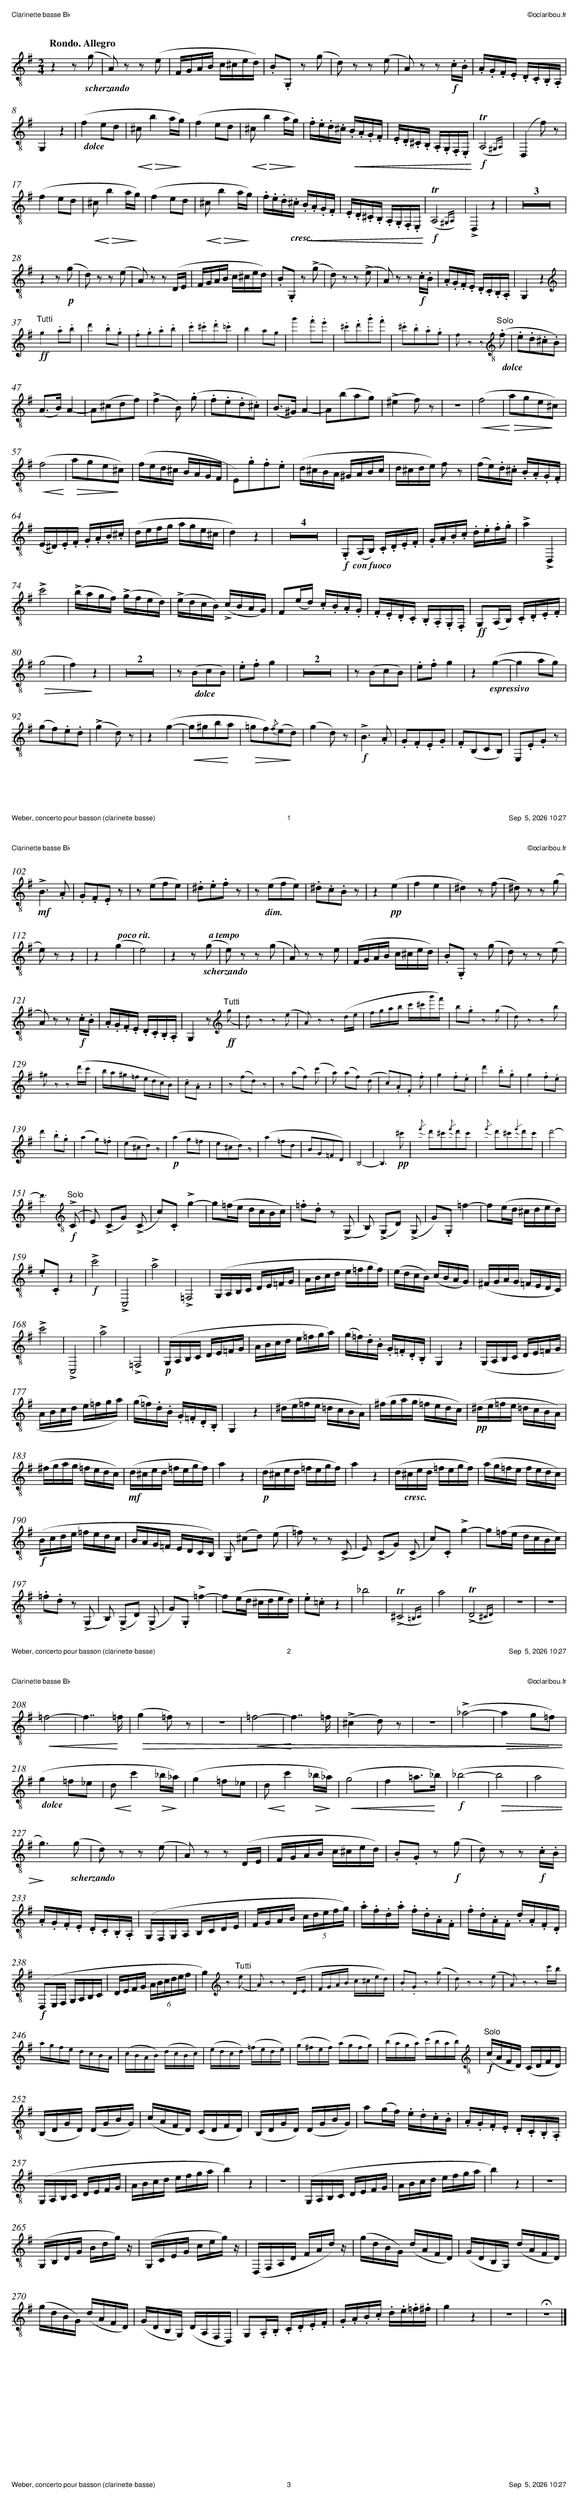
X:1
M:2/4
L:1/16
Q:"Rondo. Allegro"
K:F
V:1 clef=treble_8 cue=off
V:2 clef=treble_8 cue=on
%%score (1 2)
[V:2] X7 |
[V:1] z4 z2 (!scherzando!F2 | G,2) z2 z2 (D2 | E,F,G,A, B,=B,DC) | .A,2.F,,2 z2 (F2 | C2) z2 z2 (D2 | G,2) z2 z2 !f!.B,.A, | .G,.F,.E,.D, .C,.B,,.A,,.G,, |
[V:2] x8 | X4 | x4 x4 | X2 | x8 |
[V:1] F,,4 z4 | (!dolce!E4 D2C2 | !<(!=B,2 !<)!!>(!A4G!>)!F) | (E4 D2C2 | !<(!=B,2 !<)!!>(!A4 G!>)!F) | .E.D.C.=B, !<(!.A,.G,.F,.E, | .D,.C,.=B,,.A,, .G,,.F,,.E,,.D,, !<)! | !f!!trill!(G,,8 {^F,,G,,}) | (C,,4 E2) z2 |
[V:2] X4 | x4 x4 | X3 | Z3 |
[V:1] (E4 D2C2 | !<(!=B,2 !<)!!>(!A4G!>)!F) | (E4 D2C2 | !<(!=B,2 !<)!!>(!A4 G!>)!F) | .E.D.C!cresc!.=B, !<(!.A,.G,.F,.E, | .D,.C,.=B,,.A,, .G,,.F,,.E,,.D,, !<)! | !f!!trill!(G,,8 {^F,,G,,}) | !>!C,,4 z4 | Z3 |
[V:2] X8 | x8 [K: clef=treble]|
[V:1] z4 z2 !p!(F2 | C2) z2 z2 (D2 | G,2) z2 z2 (C,D, | E,F,G,A, B,=B,DC) | .A,2.F,,2 z2 (!>!F2 | C2) z2 z2 (!>!D2 | G,2) z2 z2 !f!.B,.A, | .G,.F,.E,.D, .C,.B,,.A,,.G,, | F,,4 z4 [K: clef=treble]|
[V:2] !ff!"^Tutti"f4 .g2.a2 | c'4 .a2.f2 | .e2.f2.g2.a2 | .b2.=b2.c'2._b2 | a4 g2f2 | f'4 .e'2.d'2 | .=b2.c'2.f'2.e'2 | .=b2.a2.g2.f2 | [I: pos stem down]e2 z2 z2 [I: pos stem auto][K: clef=treble_8] x2 | X |
[V:1] X8 | x4 x2 [K: clef=treble_8][I: pos stem down] !dolce!"^Solo"(.E2 [I: pos stem auto]| .D2.C2.=B,2.A,2) |
[V:2] X7 | Z | X2 |
[V:1] (G,3A,) G,4- | G,2(=B,2C2E2) | (!>!E4 A,2) (.F2 | .E2.D2.C2.=B,2) | (A,3^F,) G,4- | G,2(A2G2F2) | (!>!^D4 E2) z2 | Z | !<(!(E8 | !<)!!>(!G2F2D2!>)!=B,2) |
[V:2] X7 |
[V:1] !<(!(E8 !<)!| !>(!G2F2D2!>)!=B,2) | (EDC=B, A,G,F,E, | D,2).F2.E2.D2 | (C=B,A,G, ^F,G,A,B, | C=B,CD) E2 z2 | (ED).C.=B, .A,.G,.F,.E, |
[V:2] X3 | Z4 | X2 | x8 |
[V:1] (D,^C,).D,.E, .F,.G,.A,.=B, | (CDEF GFD=B, | C4) z4 | Z4 | !f!!confuoco!.F,,2(G,,A,,) .B,,.C,.D,.E, | .F,.G,.A,.B, .C.D.E.F | !>!G4 !>!C,,4 |
[V:2] X2 | x4 x4 | X3 |
[V:1] !>!B8 | (!>!AGFE) (!>!FEDC) | (!>!DCB,A,) (!>!B,A,G,F,) | E,2(DC) .B,.A,.G,.F, | .E,.D,.C,.B,, .A,,.G,,.F,,.E,, | !ff!F,,2(G,,A,,) .B,,.C,.D,.E, |
[V:2] X2 | Z2 | X2 | Z2 | X2 | x4 x4 | X |
[V:1] !>(!(F8 | E4) !>)!z4 | Z2 | z2 (!dolce!A,2B,2A,2) | .D2.E2 F4 | Z2 | z2 (A,2B,2A,2) | .D2.E2 F4 | z4 (!espressivo!F4- | F4 G2F2) |
[V:2] X5 | x8 | X4 |
[V:1] (F2E2).D2.C2 | (!>!F4 C2) z2 | z4 (F4- | !<(!F2^F2A2!<)!G2 | !>(!=F2E2){/E}(D2!>)!C2) | (F4 C2) z2 | !f!!>!A,6 .G,2 | .F,2.E,2.D,2.F,2 | .E,2(A,,2B,,2A,,2) | D,,2.D,2.F,2 z2 |
%%newpage
[V:2] X10 |
[V:1] !mf!!>!A,6 .G,2 | .F,2.E,2.D,2 z2 | z2 (D2E2D2) | .^C2.D2.E2 z2 | z2 !dim!(D2E2D2) | .^C2.B,2.A,2 z2 | z4 !pp!(D4 | E4 D4 | ^C4) z2 (E2 | ^C2)z2 z2 (F2 |
[V:2] X9 |
[V:1] D2) z2 z4 | z4 (!pocorit!F4 | D8) | z4 z2(!atempo!!scherzando!F2 | D2)z2 z2 (F2 | G,2)z2 z2 D2 | (E,F,G,A, B,=B,DC) | .A,2.F,,2 z2 (F2 | C2)z2 z2 (D2 |
[V:2] X2 | x4 x2 [K: clef=treble][I: pos stem down][I: pos volume down]!ff!("^Tutti"f2 [I: pos stem auto]| c2)z2 z2(d2 | G2)z2 z2(cd | efga b=bf'e') | a2.f2 z2(f2 | c2) z2 z2 a2 |
[V:1] G,2)z2 z2!f!.B,.A, | .G,.F,.E,.D, .C,.B,,.A,,.G,, | [I: pos stem up]F,,4 z2 [I: pos stem auto][K: clef=treble] x2 | X5 |
[V:2] ^f2z2 z2 (c'b | ag^f_e dcBA) | .B2.G2 z4 | z2 (e2c2) z2 | z2 (g2e2) (b2 | g2) (g2e2) (c2 | B2).G2.E2 .e2| f4 .e2.d2 | c'4 .a2.f2 | f4 .e2.d2 |
[V:1] X10 |
[V:2] c'4 .a2.f2 | (g4 f2)._e2 | (d2=B2c2)z2 | !p!(g4 f2_e2 | d2=B2c2)z2 | (g4 _e2c2 | A2F2_E2C2) | A,8- | A,6 !pp!=b2 | {/d'}c'2=b2{/d'}c'2b2 | {/d'}c'2=b2{/d'2}c'2b2 | c'8- |
[V:1] X12 |
[V:2] [I: pos stem down]c'6 [I: pos stem auto][K: clef=treble_8] x2 | X7 |
[V:1] x6 [K: clef=treble_8][I: pos stem up][I: pos volume down] !f!"^Solo"(!>!B,,2 [I: pos stem auto]| D,2) (!>!B,,2F,2) (!>!B,,2 | B,2).B,,2 !>!F4- | F2(_ED CB,A,B,) | ._E2.C2 z2 (!>!F,,2 | A,,2) (!>!F,,2C,2) (!>!F,,2 | F,2).F,,2 _E4- | E2(DC =B,CDC) |
[V:2] X9 |
[V:1] .D2.B,,2 z4 | !f!!>!B8 | !>!B,,,8 | !>!G8 | !>!_E,,8 | (F,,G,,A,,B,, C,D,_E,F, | G,A,B,C D_EFE) | (DCB,A,) (B,A,G,F,) | (=E,F,G,F, _E,D,C,B,,) |
[V:2] X9 |
[V:1] !>!B8 | !>!B,,,8 | !>!G8 | !>!_E,,8 | !p!(F,,G,,A,,B,, C,D,_E,F, | G,A,B,C D_EFG) | (F_E).C.A, .F,._E,.C,.A,, | F,,4 z4 | (F,,G,,A,,B,, C,D,_E,F, |
[V:2] X2 | x8 | X3 |
[V:1] G,A,B,C D_EFG) | (F_E).C.A, .F,._E,.C,.A,, | F,,4 z4 | (^CD_ED =CB,A,G,) | (=EFGF _EDCB,) | !pp!(^CD_ED =CB,A,G,) |
[V:2] X7 |
[V:1] (=EFGF _EDCB,) | !mf!(C=B,DC _EDFE) | G4 z4 | !p!(C=B,DC _EDFE) | G4 z4 | (C!cresc!=B,DC _EDFE) | (GF_ED EDCB,) |
[V:2] x8 | x4 x4 | X5 |
[V:1] !f!(A,B,CD _EDCB, | A,G,F,_E, D,C,B,,A,,) | F,,2 (=B,2C2) (D2 | _E2)z2 z2(!>!B,,2 | D,2) (!>!B,,2F,2) (!>!B,,2 | B,2).B,,2 !>!F4- | F2(_ED CB,A,B,) |
[V:2] X10 | z8 |
[V:1] ._E2.C2 z2 (!>!F,,2 | A,,2) (!>!F,,2C,2) (!>!F,,2 | F,2).F,,2 !>!_E4- | E2(DC =B,CDC) | .D2._B,2 z4 | _A8 | (!>!!trill!=B,,8 {=A,,B,,}) | G8 | (!>!!trill!C,8 {=B,,C,}) | z8 | z8 |
%%newpage
[V:2] X3 | Z1 | X3 | Z1 | X2 |
[V:1] !<(!_E8- | E7 !<)!_E |!>(! (F4 _E2) z2 | Z1 | !<(!_E8- | !<)!E7 _E | (!>!=B,4 C2) z2 | Z1 | (!>!_G8- | !>(!G4 F2!>)!_E2) |
[V:2] X9 |
[V:1] (!dolce!F4 _E2_D2 | !<(!C2 !<)!B4 !>(!_A!>)!_G) | (F4 _E2_D2 | !<(!C2 !<)!B4 !>(!_A!>)!_G) | (!<(!F8 | E4 =G3!<)!_A) | !f!(_A8- | !>(!A8 | G8 |
[V:2] X2 | x6 x2 | X3 |
[V:1] !>)!F6) (!scherzando!F2 | C2)z2 z2(D2 | G,2)z2 z2(C,D, | E,F,G,A, B,=B,DC) | .A,2.F,2 z2!f!(F2 | C2)z2 z2!f!.B,.A, |
[V:2] X5 |
[V:1] .G,.F,.E,.D, .C,.B,,.A,,.G,, | (F,,E,,F,,G,, A,,B,,C,D, | E,F,G,A, (5:4:5B,CDEF) | .G.E.C.G .E.C.G,.E, | .E.C.G,.E, .C.G,.E,.C, |
[V:2] x8 | x8 | x4 [K: clef=treble] z2 "^Tutti"(d2 | G2)z2 z2(CD | EFGA B=Bdc) | .A2.F2 z2(f2 | c2)z2 z2(d2 | G2)z2 z2ba |
[V:1] !f!(C,,2D,,E,, F,,G,,A,,B,, | C,D,E,F, (6:4:6G,A,B,CDE | [I: pos stem down]F4) [I: pos stem auto][K: clef=treble] x4 | X5 |
[V:2] gfed cBAG | (BAGA) (cBAB) | (dcBc) (_edcd) | (f=ede) (gfef) | (agfg) (baga) [K: clef=treble_8]| x8 |
[V:1] X4 | x8 [K: clef=treble_8] | !f!("^Solo"B,G,E,C,) (B,,C,E,C,) |
[V:2] X5 |
[V:1] (A,,C,F,C,) (C,F,A,F,) | (B,G,E,C,) (B,,C,E,C,) | (A,,C,F,C,) (C,F,A,F,) | G2(FE) .D.C.B,.A, | .G,.F,.E,.D, .C,.B,,.A,,.G,, |
[V:2] x8 | X2 | x8 | x8 | X2 | x8 |
[V:1] (F,,G,,A,,B,, C,D,E,F, | G,A,B,C DEFG | A4) z4 | z8 |(F,,G,,A,,B,, C,D,E,F, | G,A,B,C DEFG | A4) z4 | z8 |
[V:2] X5 |
[V:1] (F,,A,,C,F, A,CF)z | (F,,B,,D,F, B,DF)z | (C,,E,,G,,C, E,G,C)z | (FCA,F,) (CG,E,C,) | (F,C,A,,F,,) (CG,E,C,) |
[V:2] X7 |
[V:1] (FCA,F,) (CG,E,C,) | (F,C,A,,F,,) (C,G,,E,,C,,) | F,,2.G,,.A,, .B,,.C,.D,.E, | .F,.G,.A,.B, .C.D._E.=E | F4 z4 | z8 | !fermata!z8 |]
